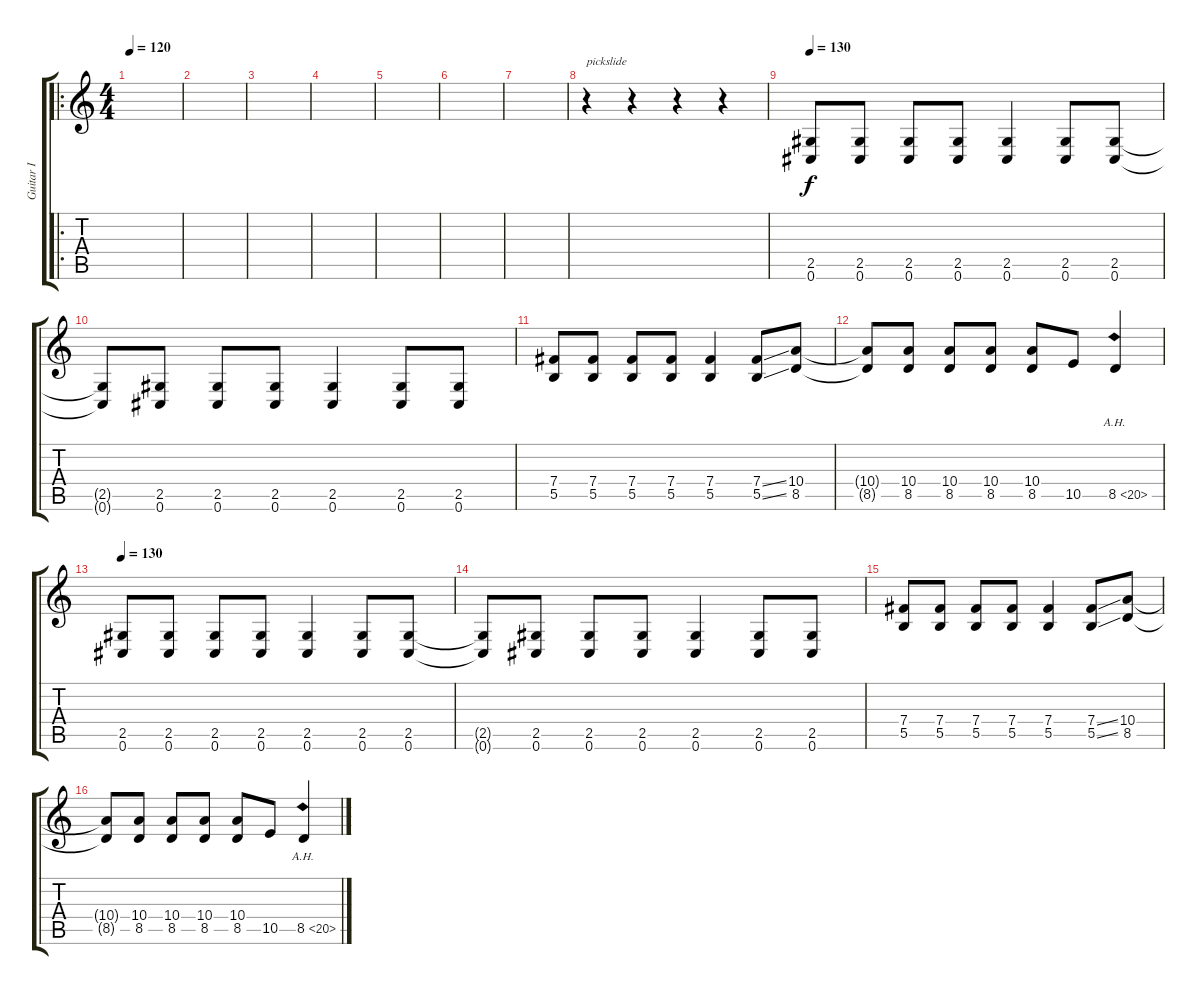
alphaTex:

\track ("Guitar I" "Guitar I") {instrument distortionguitar}
\staff {score tabs}
\tuning (Db4 Ab3 E3 B2 Gb2 Db2) {hide}
\ro
\ts (4 4)
\tempo 120
\clef g2
\ks c
|
|
|
|
|
|
|
r.4{txt "pickslide"} r.4 r.4 r.4 |
\tempo 140
\tempo 130
(2.5 0.6).8 (2.5 0.6).8 (2.5 0.6).8 (2.5 0.6).8 (2.5 0.6).4 (2.5 0.6).8 (2.5 0.6).8 |
(2.5{t} 0.6{t}).8 (2.5 0.6).8 (2.5 0.6).8 (2.5 0.6).8 (2.5 0.6).4 (2.5 0.6).8 (2.5 0.6).8 |
(7.4 5.5).8 (7.4 5.5).8 (7.4 5.5).8 (7.4 5.5).8 (7.4 5.5).4 (7.4{ss} 5.5{ss}).8 (10.4 8.5).8 |
(10.4{t} 8.5{t}).8 (10.4 8.5).8 (10.4 8.5).8 (10.4 8.5).8 (10.4 8.5).8 10.5.8 8.5{ah 12}.4 |
\tempo 140
\tempo 130
(2.5 0.6).8 (2.5 0.6).8 (2.5 0.6).8 (2.5 0.6).8 (2.5 0.6).4 (2.5 0.6).8 (2.5 0.6).8 |
(2.5{t} 0.6{t}).8 (2.5 0.6).8 (2.5 0.6).8 (2.5 0.6).8 (2.5 0.6).4 (2.5 0.6).8 (2.5 0.6).8 |
(7.4 5.5).8 (7.4 5.5).8 (7.4 5.5).8 (7.4 5.5).8 (7.4 5.5).4 (7.4{ss} 5.5{ss}).8 (10.4 8.5).8 |
(10.4{t} 8.5{t}).8 (10.4 8.5).8 (10.4 8.5).8 (10.4 8.5).8 (10.4 8.5).8 10.5.8 8.5{ah 12}.4
